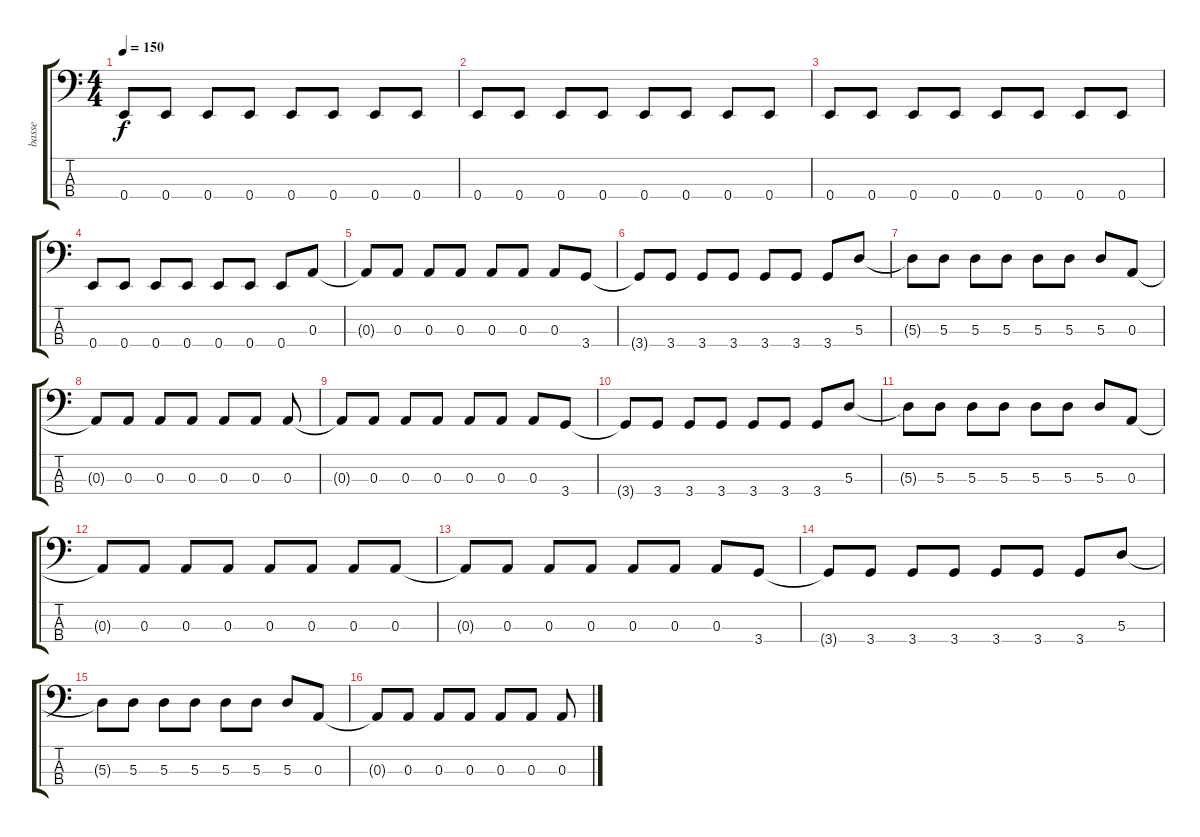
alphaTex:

\track ("basse" "basse") {instrument electricbassfinger}
\staff {score tabs}
\tuning (G2 D2 A1 E1) {hide}
\ts (4 4)
\tempo 150
\clef f4
\ks c
0.4{t}.8{dy f} 0.4.8 0.4.8 0.4.8 0.4.8 0.4.8 0.4.8 0.4.8 |
0.4.8 0.4.8 0.4.8 0.4.8 0.4.8 0.4.8 0.4.8 0.4.8 |
0.4.8 0.4.8 0.4.8 0.4.8 0.4.8 0.4.8 0.4.8 0.4.8 |
0.4.8 0.4.8 0.4.8 0.4.8 0.4.8 0.4.8 0.4.8 0.3.8 |
0.3{t}.8 0.3.8 0.3.8 0.3.8 0.3.8 0.3.8 0.3.8 3.4.8 |
3.4{t}.8 3.4.8 3.4.8 3.4.8 3.4.8 3.4.8 3.4.8 5.3.8 |
5.3{t}.8 5.3.8 5.3.8 5.3.8 5.3.8 5.3.8 5.3.8 0.3.8 |
0.3{t}.8 0.3.8 0.3.8 0.3.8 0.3.8 0.3.8 0.3.8 |
0.3{t}.8 0.3.8 0.3.8 0.3.8 0.3.8 0.3.8 0.3.8 3.4.8 |
3.4{t}.8 3.4.8 3.4.8 3.4.8 3.4.8 3.4.8 3.4.8 5.3.8 |
5.3{t}.8 5.3.8 5.3.8 5.3.8 5.3.8 5.3.8 5.3.8 0.3.8 |
0.3{t}.8 0.3.8 0.3.8 0.3.8 0.3.8 0.3.8 0.3.8 0.3.8 |
0.3{t}.8 0.3.8 0.3.8 0.3.8 0.3.8 0.3.8 0.3.8 3.4.8 |
3.4{t}.8 3.4.8 3.4.8 3.4.8 3.4.8 3.4.8 3.4.8 5.3.8 |
5.3{t}.8 5.3.8 5.3.8 5.3.8 5.3.8 5.3.8 5.3.8 0.3.8 |
0.3{t}.8 0.3.8 0.3.8 0.3.8 0.3.8 0.3.8 0.3.8
